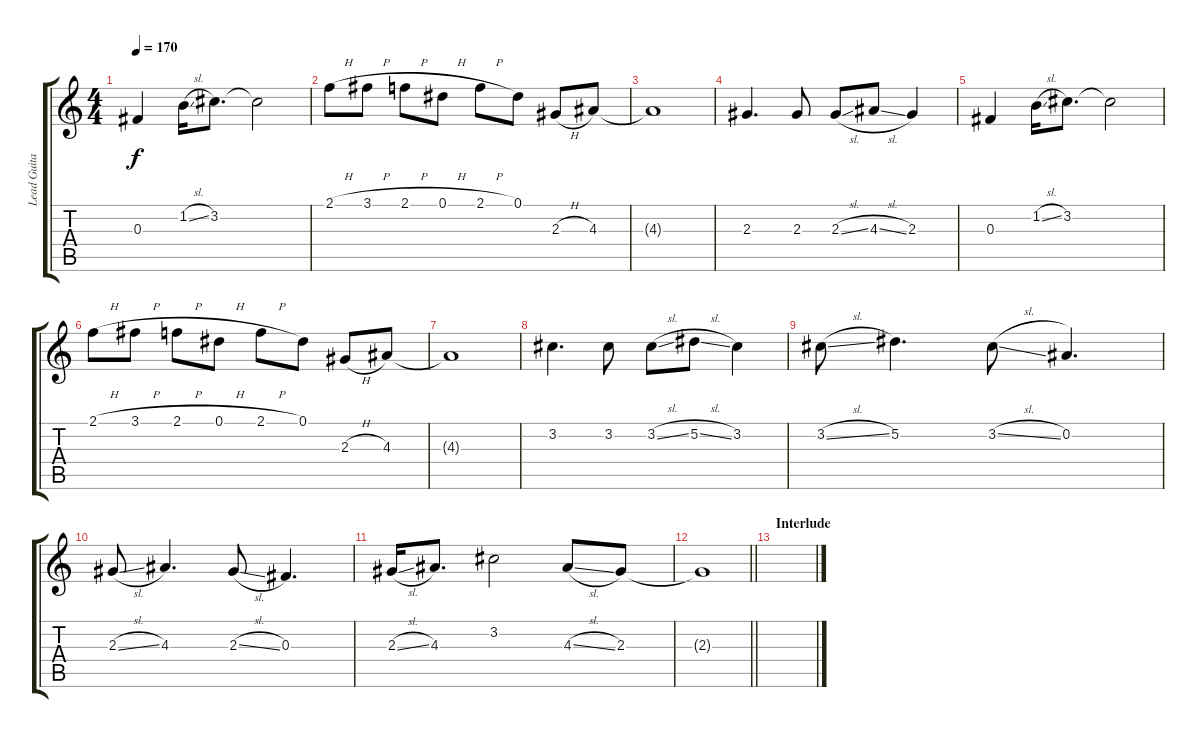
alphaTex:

\track ("Lead Guitar" "Lead Guita") {instrument electricguitarjazz}
\staff {score tabs}
\tuning (Eb4 Bb3 Gb3 Db3 Ab2 Eb2) {hide}
\ts (4 4)
\tempo 170
\clef g2
\ks c
0.3.4{dy f} 1.2{sl}.16 3.2.8{d} 3.2{t}.2 |
2.1{h}.8 3.1{h}.8 2.1{h}.8 0.1{h}.8 2.1{h}.8 0.1.8 2.3{h}.8 4.3.8 |
4.3{t}.1 |
2.3.4{d} 2.3.8 2.3{sl}.8 4.3{sl}.8 2.3.4 |
0.3.4 1.2{sl}.16 3.2.8{d} 3.2{t}.2 |
2.1{h}.8 3.1{h}.8 2.1{h}.8 0.1{h}.8 2.1{h}.8 0.1.8 2.3{h}.8 4.3.8 |
4.3{t}.1 |
3.2.4{d} 3.2.8 3.2{sl}.8 5.2{sl}.8 3.2.4 |
3.2{sl}.8 5.2.4{d} 3.2{sl}.8 0.2.4{d} |
2.3{sl}.8 4.3.4{d} 2.3{sl}.8 0.3.4{d} |
2.3{sl}.16 4.3.8{d} 3.2.2 4.3{sl}.8 2.3.8 |
\barLineRight lightlight
2.3{t}.1 |
\section ("" "Interlude")
